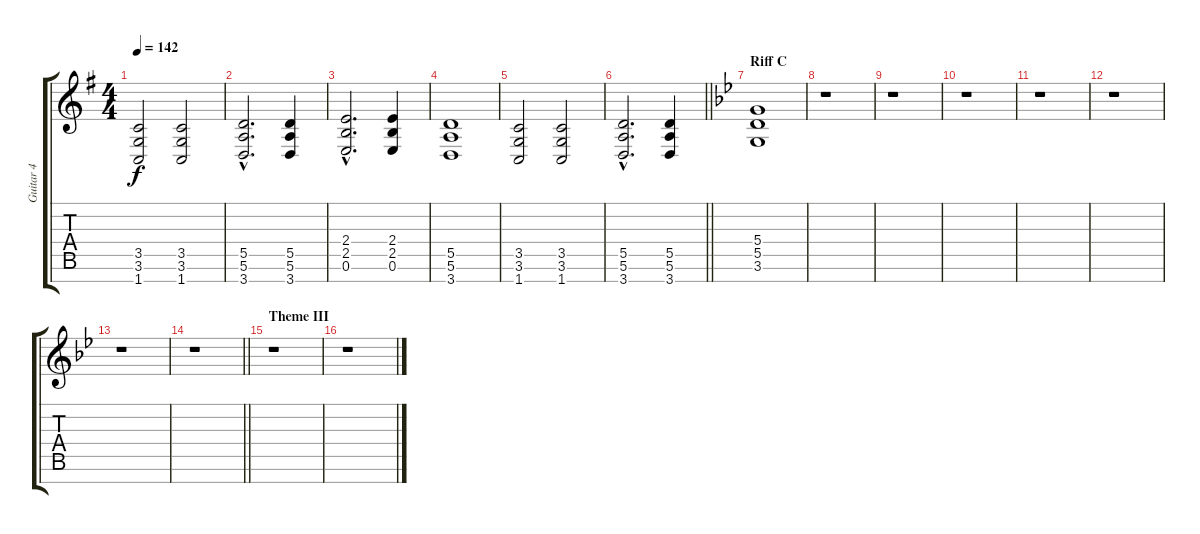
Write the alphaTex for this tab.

\track ("Guitar 4" "Guitar 4") {instrument distortionguitar}
\staff {score tabs}
\tuning (E4 B3 G3 D3 A2 E2 B1) {hide}
\ts (4 4)
\tempo 142
\clef g2
\ks eminor
(3.5 3.6 1.7).2{dy f} (3.5 3.6 1.7).2 |
(5.5{hac} 5.6{hac} 3.7{hac}).2{d} (5.5 5.6 3.7).4 |
(2.4{hac} 2.5{hac} 0.6{hac}).2{d} (2.4 2.5 0.6).4 |
(5.5 5.6 3.7).1 |
(3.5 3.6 1.7).2 (3.5 3.6 1.7).2 |
\barLineRight lightlight
(5.5{hac} 5.6{hac} 3.7{hac}).2{d} (5.5 5.6 3.7).4 |
\section ("" "Riff C")
\ks gminor
(5.4 5.5 3.6).1 |
r.1 |
r.1 |
r.1 |
r.1 |
r.1 |
r.1 |
\barLineRight lightlight
r.1 |
\section ("" "Theme III")
r.1 |
r.1
